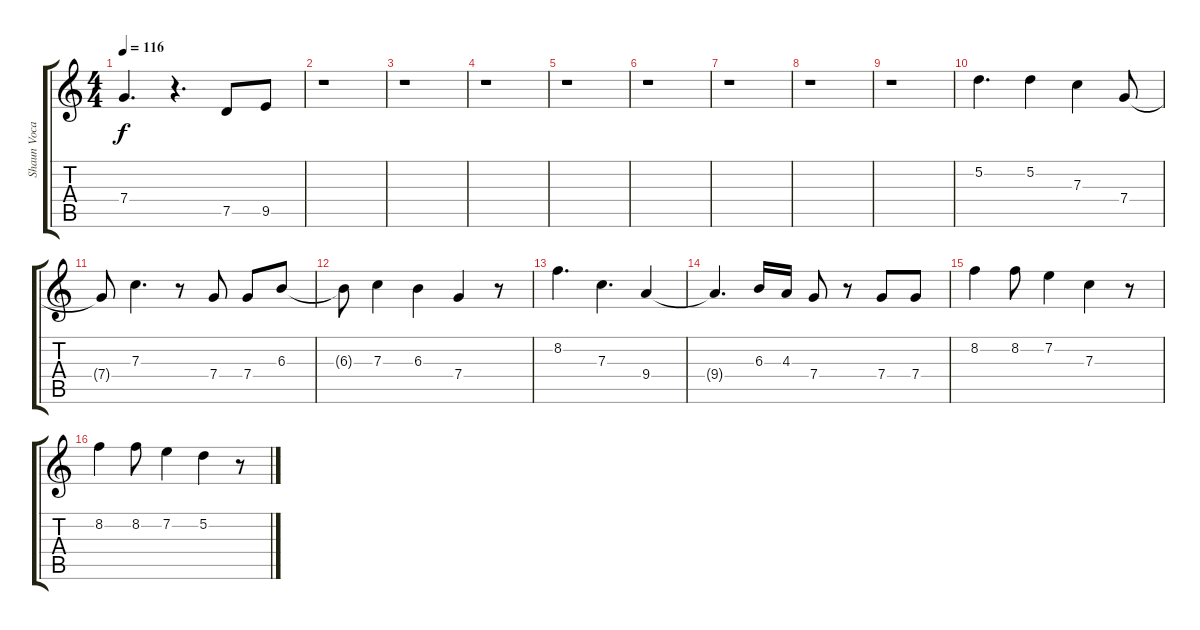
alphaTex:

\track ("Shaun Vocals" "Shaun Voca") {instrument overdrivenguitar}
\staff {score tabs}
\tuning (D4 A3 F3 C3 G2 C2) {hide}
\ts (4 4)
\tempo 116
\clef g2
\ks c
7.4.4{d dy f} r.4{d} 7.5.8 9.5.8 |
r.1 |
r.1 |
r.1 |
r.1 |
r.1 |
r.1 |
r.1 |
r.1 |
5.2.4{d} 5.2.4 7.3.4 7.4.8 |
7.4{t}.8 7.3.4{d} r.8 7.4.8 7.4.8 6.3.8 |
6.3{t}.8 7.3.4 6.3.4 7.4.4 r.8 |
8.2.4{d} 7.3.4{d} 9.4.4 |
9.4{t}.4{d} 6.3.16 4.3.16 7.4.8 r.8 7.4.8 7.4.8 |
8.2.4 8.2.8 7.2.4 7.3.4 r.8 |
8.2.4 8.2.8 7.2.4 5.2.4 r.8
